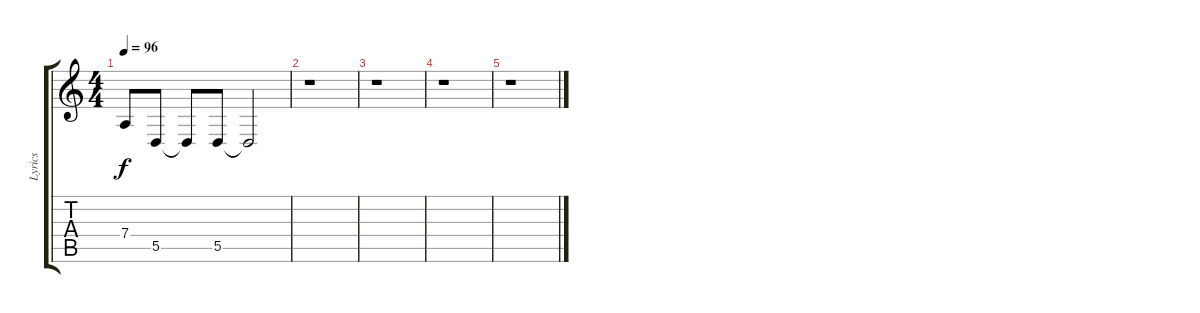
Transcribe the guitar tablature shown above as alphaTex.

\track ("Lyrics" "Lyrics") {instrument pad4choir}
\staff {score tabs}
\tuning (E4 B3 G3 D3 A2 E2) {hide}
\ts (4 4)
\tempo 96
\clef g2
\ks c
7.4.8{dy f} 5.5.8 5.5{t}.8 5.5.8 5.5{t}.2 |
r.1 |
r.1 |
r.1 |
r.1
